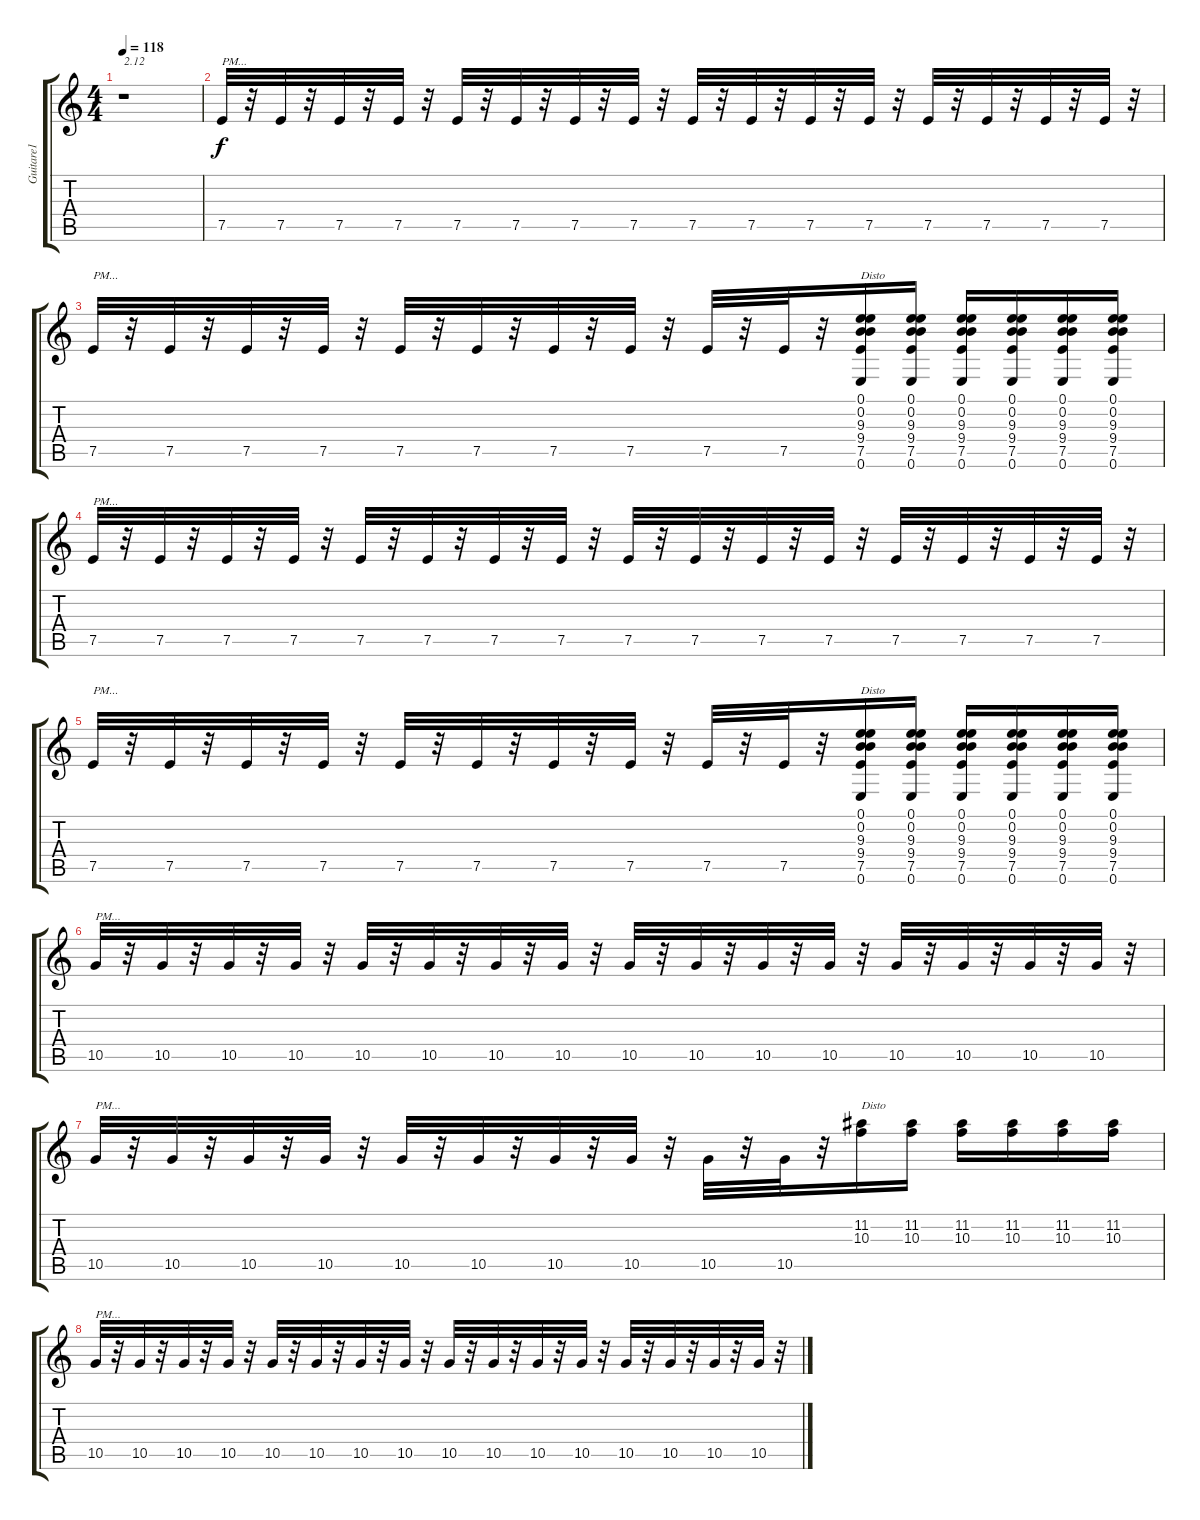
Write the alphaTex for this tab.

\track ("Guitare1" "Guitare1") {instrument distortionguitar}
\staff {score tabs}
\tuning (E4 B3 G3 D3 A2 E2) {hide}
\ts (4 4)
\tempo 118
\clef g2
\ks c
r.1{txt "2.12" dy f} |
7.5.32{txt "PM..."} r.32 7.5.32 r.32 7.5.32 r.32 7.5.32 r.32 7.5.32 r.32 7.5.32 r.32 7.5.32 r.32 7.5.32 r.32 7.5.32 r.32 7.5.32 r.32 7.5.32 r.32 7.5.32 r.32 7.5.32 r.32 7.5.32 r.32 7.5.32 r.32 7.5.32 r.32 |
7.5.32{txt "PM..."} r.32 7.5.32 r.32 7.5.32 r.32 7.5.32 r.32 7.5.32 r.32 7.5.32 r.32 7.5.32 r.32 7.5.32 r.32 7.5.32 r.32 7.5.32 r.32 (0.1 0.2 9.3 9.4 7.5 0.6).16{txt "Disto"} (0.1 0.2 9.3 9.4 7.5 0.6).16 (0.1 0.2 9.3 9.4 7.5 0.6).16 (0.1 0.2 9.3 9.4 7.5 0.6).16 (0.1 0.2 9.3 9.4 7.5 0.6).16 (0.1 0.2 9.3 9.4 7.5 0.6).16 |
7.5.32{txt "PM..."} r.32 7.5.32 r.32 7.5.32 r.32 7.5.32 r.32 7.5.32 r.32 7.5.32 r.32 7.5.32 r.32 7.5.32 r.32 7.5.32 r.32 7.5.32 r.32 7.5.32 r.32 7.5.32 r.32 7.5.32 r.32 7.5.32 r.32 7.5.32 r.32 7.5.32 r.32 |
7.5.32{txt "PM..."} r.32 7.5.32 r.32 7.5.32 r.32 7.5.32 r.32 7.5.32 r.32 7.5.32 r.32 7.5.32 r.32 7.5.32 r.32 7.5.32 r.32 7.5.32 r.32 (0.1 0.2 9.3 9.4 7.5 0.6).16{txt "Disto"} (0.1 0.2 9.3 9.4 7.5 0.6).16 (0.1 0.2 9.3 9.4 7.5 0.6).16 (0.1 0.2 9.3 9.4 7.5 0.6).16 (0.1 0.2 9.3 9.4 7.5 0.6).16 (0.1 0.2 9.3 9.4 7.5 0.6).16 |
10.5.32{txt "PM..."} r.32 10.5.32 r.32 10.5.32 r.32 10.5.32 r.32 10.5.32 r.32 10.5.32 r.32 10.5.32 r.32 10.5.32 r.32 10.5.32 r.32 10.5.32 r.32 10.5.32 r.32 10.5.32 r.32 10.5.32 r.32 10.5.32 r.32 10.5.32 r.32 10.5.32 r.32 |
10.5.32{txt "PM..."} r.32 10.5.32 r.32 10.5.32 r.32 10.5.32 r.32 10.5.32 r.32 10.5.32 r.32 10.5.32 r.32 10.5.32 r.32 10.5.32 r.32 10.5.32 r.32 (11.2 10.3).16{txt "Disto"} (11.2 10.3).16 (11.2 10.3).16 (11.2 10.3).16 (11.2 10.3).16 (11.2 10.3).16 |
10.5.32{txt "PM..."} r.32 10.5.32 r.32 10.5.32 r.32 10.5.32 r.32 10.5.32 r.32 10.5.32 r.32 10.5.32 r.32 10.5.32 r.32 10.5.32 r.32 10.5.32 r.32 10.5.32 r.32 10.5.32 r.32 10.5.32 r.32 10.5.32 r.32 10.5.32 r.32 10.5.32 r.32
